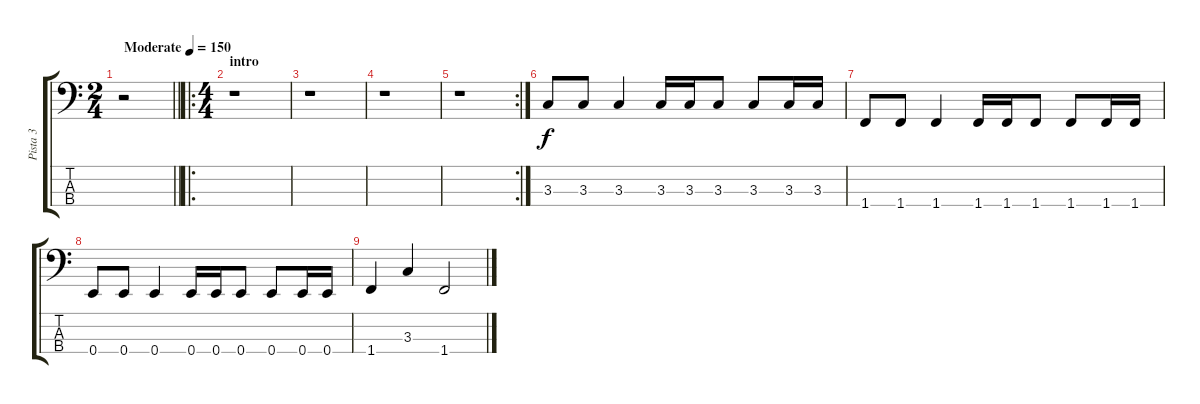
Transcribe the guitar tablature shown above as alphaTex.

\track ("Pista 3" "Pista 3") {instrument electricbassfinger}
\staff {score tabs}
\tuning (G2 D2 A1 E1) {hide}
\ts (2 4)
\tempo (150 "Moderate")
\clef f4
\barLineRight lightlight
\ks c
r.2{dy f instrument electricbassfinger} |
\ro
\ts (4 4)
\section ("" "intro")
r.1 |
r.1 |
r.1 |
\rc 2
r.1 |
3.3.8 3.3.8 3.3.4 3.3.16 3.3.16 3.3.8 3.3.8 3.3.16 3.3.16 |
1.4.8 1.4.8 1.4.4 1.4.16 1.4.16 1.4.8 1.4.8 1.4.16 1.4.16 |
0.4.8 0.4.8 0.4.4 0.4.16 0.4.16 0.4.8 0.4.8 0.4.16 0.4.16 |
1.4.4 3.3.4 1.4.2
